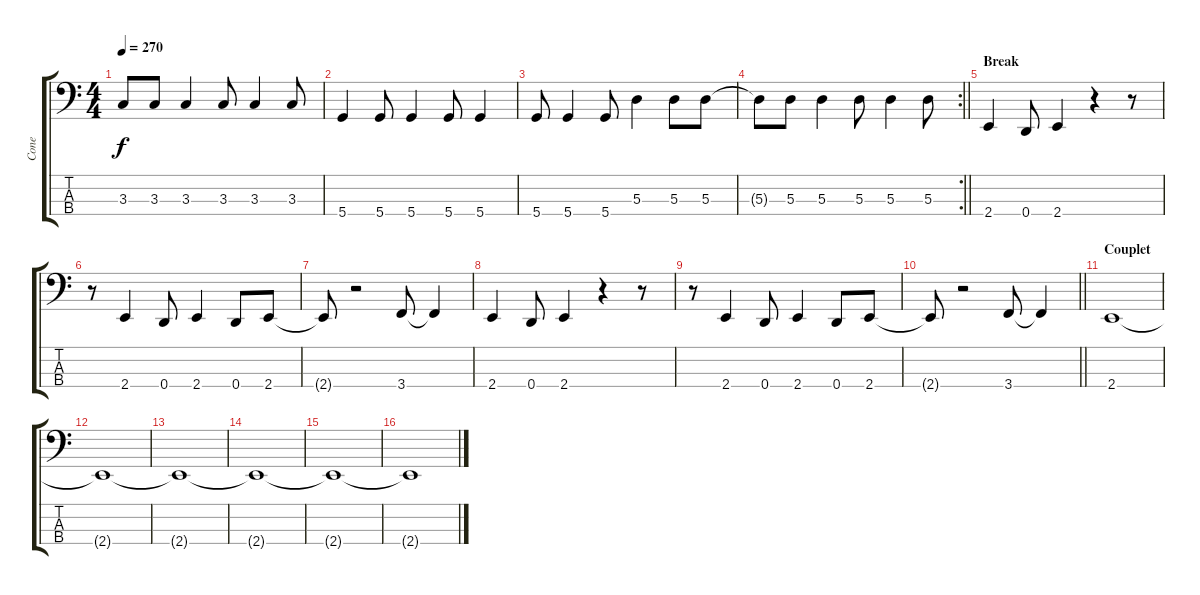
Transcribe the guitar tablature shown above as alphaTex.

\track ("Cone" "Cone") {instrument slapbass1}
\staff {score tabs}
\tuning (G2 D2 A1 D1) {hide}
\ts (4 4)
\tempo 270
\clef f4
\ks c
3.3{t}.8{dy f} 3.3.8 3.3.4 3.3.8 3.3.4 3.3.8 |
5.4.4 5.4.8 5.4.4 5.4.8 5.4.4 |
5.4.8 5.4.4 5.4.8 5.3.4 5.3.8 5.3.8 |
\rc 2
\barLineRight lightlight
5.3{t}.8 5.3.8 5.3.4 5.3.8 5.3.4 5.3.8 |
\section ("" "Break")
2.4.4 0.4.8 2.4.4 r.4 r.8 |
r.8 2.4.4 0.4.8 2.4.4 0.4.8 2.4.8 |
2.4{t}.8 r.2 3.4.8 3.4{t}.4 |
2.4.4 0.4.8 2.4.4 r.4 r.8 |
r.8 2.4.4 0.4.8 2.4.4 0.4.8 2.4.8 |
\barLineRight lightlight
2.4{t}.8 r.2 3.4.8 3.4{t}.4 |
\section ("" "Couplet")
2.4.1 |
2.4{t}.1 |
2.4{t}.1 |
2.4{t}.1 |
2.4{t}.1 |
2.4{t}.1
